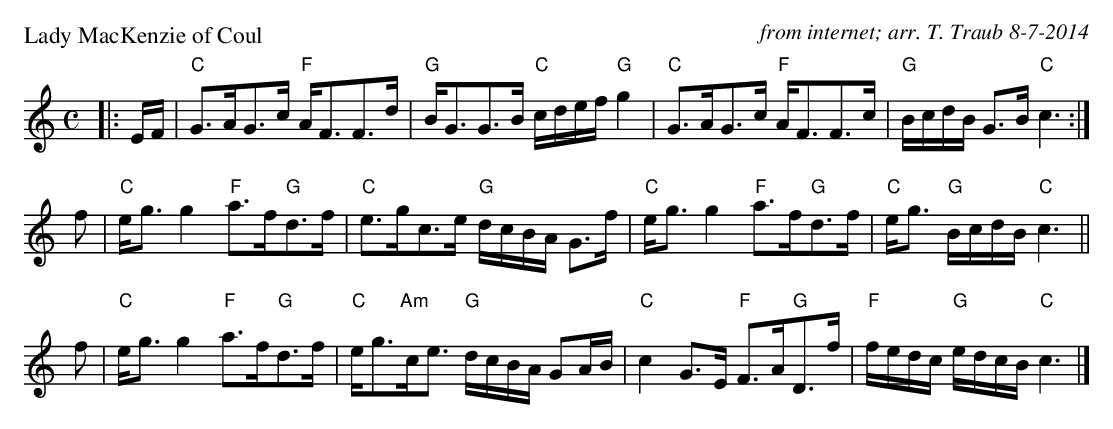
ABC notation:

X:1
P: Lady MacKenzie of Coul
C: from internet; arr. T. Traub 8-7-2014
M: C
L: 1/8
K:C
|: E/F/ | "C"G>AG>c "F"A<FF>d | "G"B<GG>B "C"c/d/e/f/ "G"g2 | "C"G>AG>c "F"A<FF>c | "G"B/c/d/B/ G>B "C"c3 :|
f | "C"e<g g2 "F"a>f"G"d>f | "C"e>gc>e "G"d/c/B/A/ G>f | "C"e<g g2 "F"a>f"G"d>f | "C"e<g "G"B/c/d/B/ "C"c3 ||
f | "C"e<g g2 "F"a>f"G"d>f | "C"e<g"Am"c<e "G"d/c/B/A/ GA/B/  | "C"c2 G>E "F"F>A"G"D>f | "F"f/e/d/c/ "G"e/d/c/B/ "C"c3 |]
